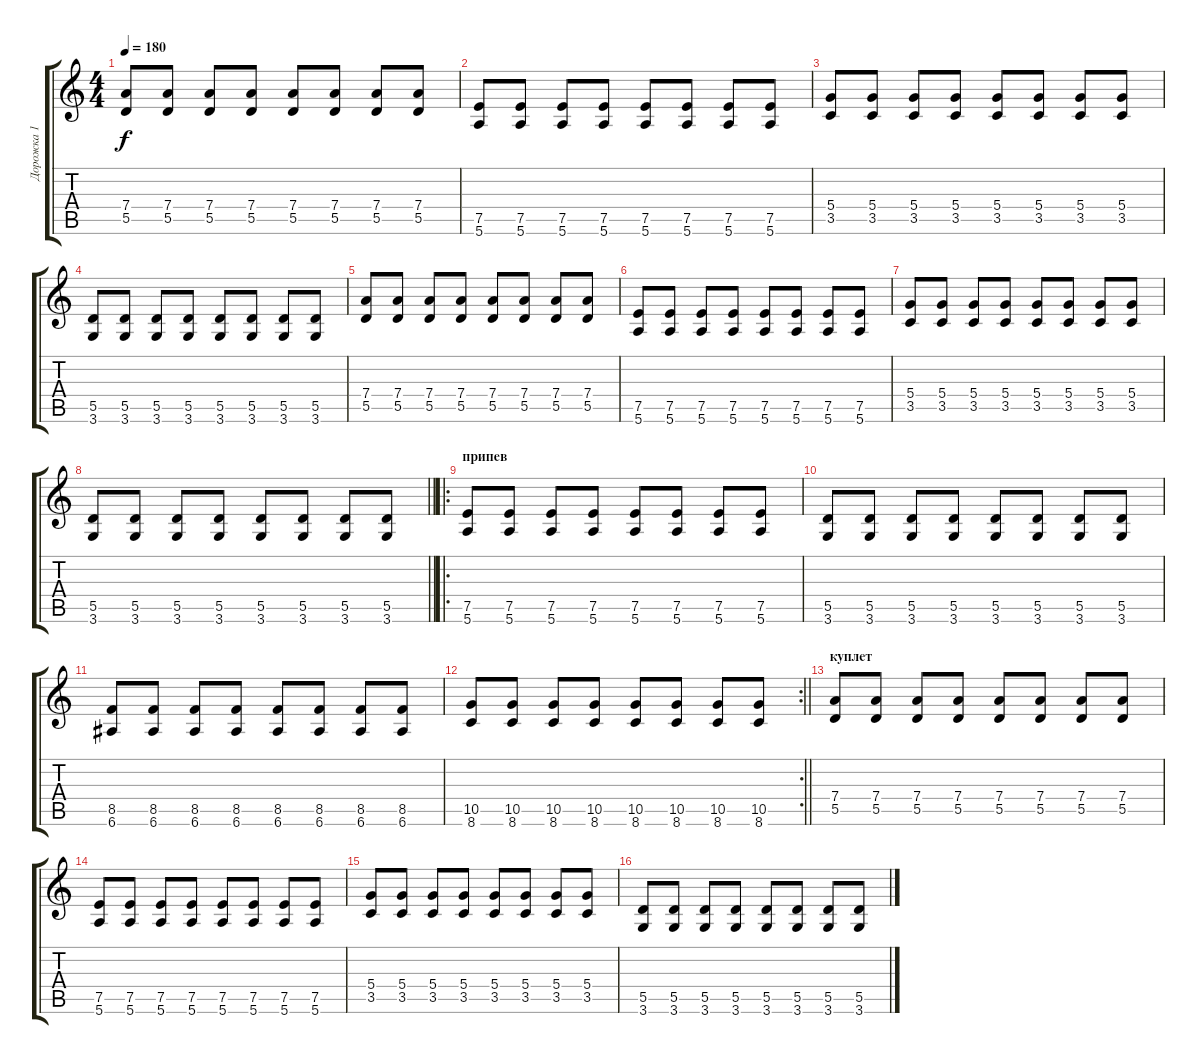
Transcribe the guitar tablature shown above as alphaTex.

\track ("Дорожка 1" "Дорожка 1") {instrument distortionguitar}
\staff {score tabs}
\tuning (E4 B3 G3 D3 A2 E2) {hide}
\ts (4 4)
\tempo 180
\clef g2
\ks c
(7.4 5.5).8{dy f} (7.4 5.5).8 (7.4 5.5).8 (7.4 5.5).8 (7.4 5.5).8 (7.4 5.5).8 (7.4 5.5).8 (7.4 5.5).8 |
(7.5 5.6).8 (7.5 5.6).8 (7.5 5.6).8 (7.5 5.6).8 (7.5 5.6).8 (7.5 5.6).8 (7.5 5.6).8 (7.5 5.6).8 |
(5.4 3.5).8 (5.4 3.5).8 (5.4 3.5).8 (5.4 3.5).8 (5.4 3.5).8 (5.4 3.5).8 (5.4 3.5).8 (5.4 3.5).8 |
(5.5 3.6).8 (5.5 3.6).8 (5.5 3.6).8 (5.5 3.6).8 (5.5 3.6).8 (5.5 3.6).8 (5.5 3.6).8 (5.5 3.6).8 |
(7.4 5.5).8 (7.4 5.5).8 (7.4 5.5).8 (7.4 5.5).8 (7.4 5.5).8 (7.4 5.5).8 (7.4 5.5).8 (7.4 5.5).8 |
(7.5 5.6).8 (7.5 5.6).8 (7.5 5.6).8 (7.5 5.6).8 (7.5 5.6).8 (7.5 5.6).8 (7.5 5.6).8 (7.5 5.6).8 |
(5.4 3.5).8 (5.4 3.5).8 (5.4 3.5).8 (5.4 3.5).8 (5.4 3.5).8 (5.4 3.5).8 (5.4 3.5).8 (5.4 3.5).8 |
\barLineRight lightlight
(5.5 3.6).8 (5.5 3.6).8 (5.5 3.6).8 (5.5 3.6).8 (5.5 3.6).8 (5.5 3.6).8 (5.5 3.6).8 (5.5 3.6).8 |
\ro
\section ("" "припев")
(7.5 5.6).8 (7.5 5.6).8 (7.5 5.6).8 (7.5 5.6).8 (7.5 5.6).8 (7.5 5.6).8 (7.5 5.6).8 (7.5 5.6).8 |
(5.5 3.6).8 (5.5 3.6).8 (5.5 3.6).8 (5.5 3.6).8 (5.5 3.6).8 (5.5 3.6).8 (5.5 3.6).8 (5.5 3.6).8 |
(8.5 6.6).8 (8.5 6.6).8 (8.5 6.6).8 (8.5 6.6).8 (8.5 6.6).8 (8.5 6.6).8 (8.5 6.6).8 (8.5 6.6).8 |
\rc 2
\barLineRight lightlight
(10.5 8.6).8 (10.5 8.6).8 (10.5 8.6).8 (10.5 8.6).8 (10.5 8.6).8 (10.5 8.6).8 (10.5 8.6).8 (10.5 8.6).8 |
\section ("" "куплет")
(7.4 5.5).8 (7.4 5.5).8 (7.4 5.5).8 (7.4 5.5).8 (7.4 5.5).8 (7.4 5.5).8 (7.4 5.5).8 (7.4 5.5).8 |
(7.5 5.6).8 (7.5 5.6).8 (7.5 5.6).8 (7.5 5.6).8 (7.5 5.6).8 (7.5 5.6).8 (7.5 5.6).8 (7.5 5.6).8 |
(5.4 3.5).8 (5.4 3.5).8 (5.4 3.5).8 (5.4 3.5).8 (5.4 3.5).8 (5.4 3.5).8 (5.4 3.5).8 (5.4 3.5).8 |
(5.5 3.6).8 (5.5 3.6).8 (5.5 3.6).8 (5.5 3.6).8 (5.5 3.6).8 (5.5 3.6).8 (5.5 3.6).8 (5.5 3.6).8
